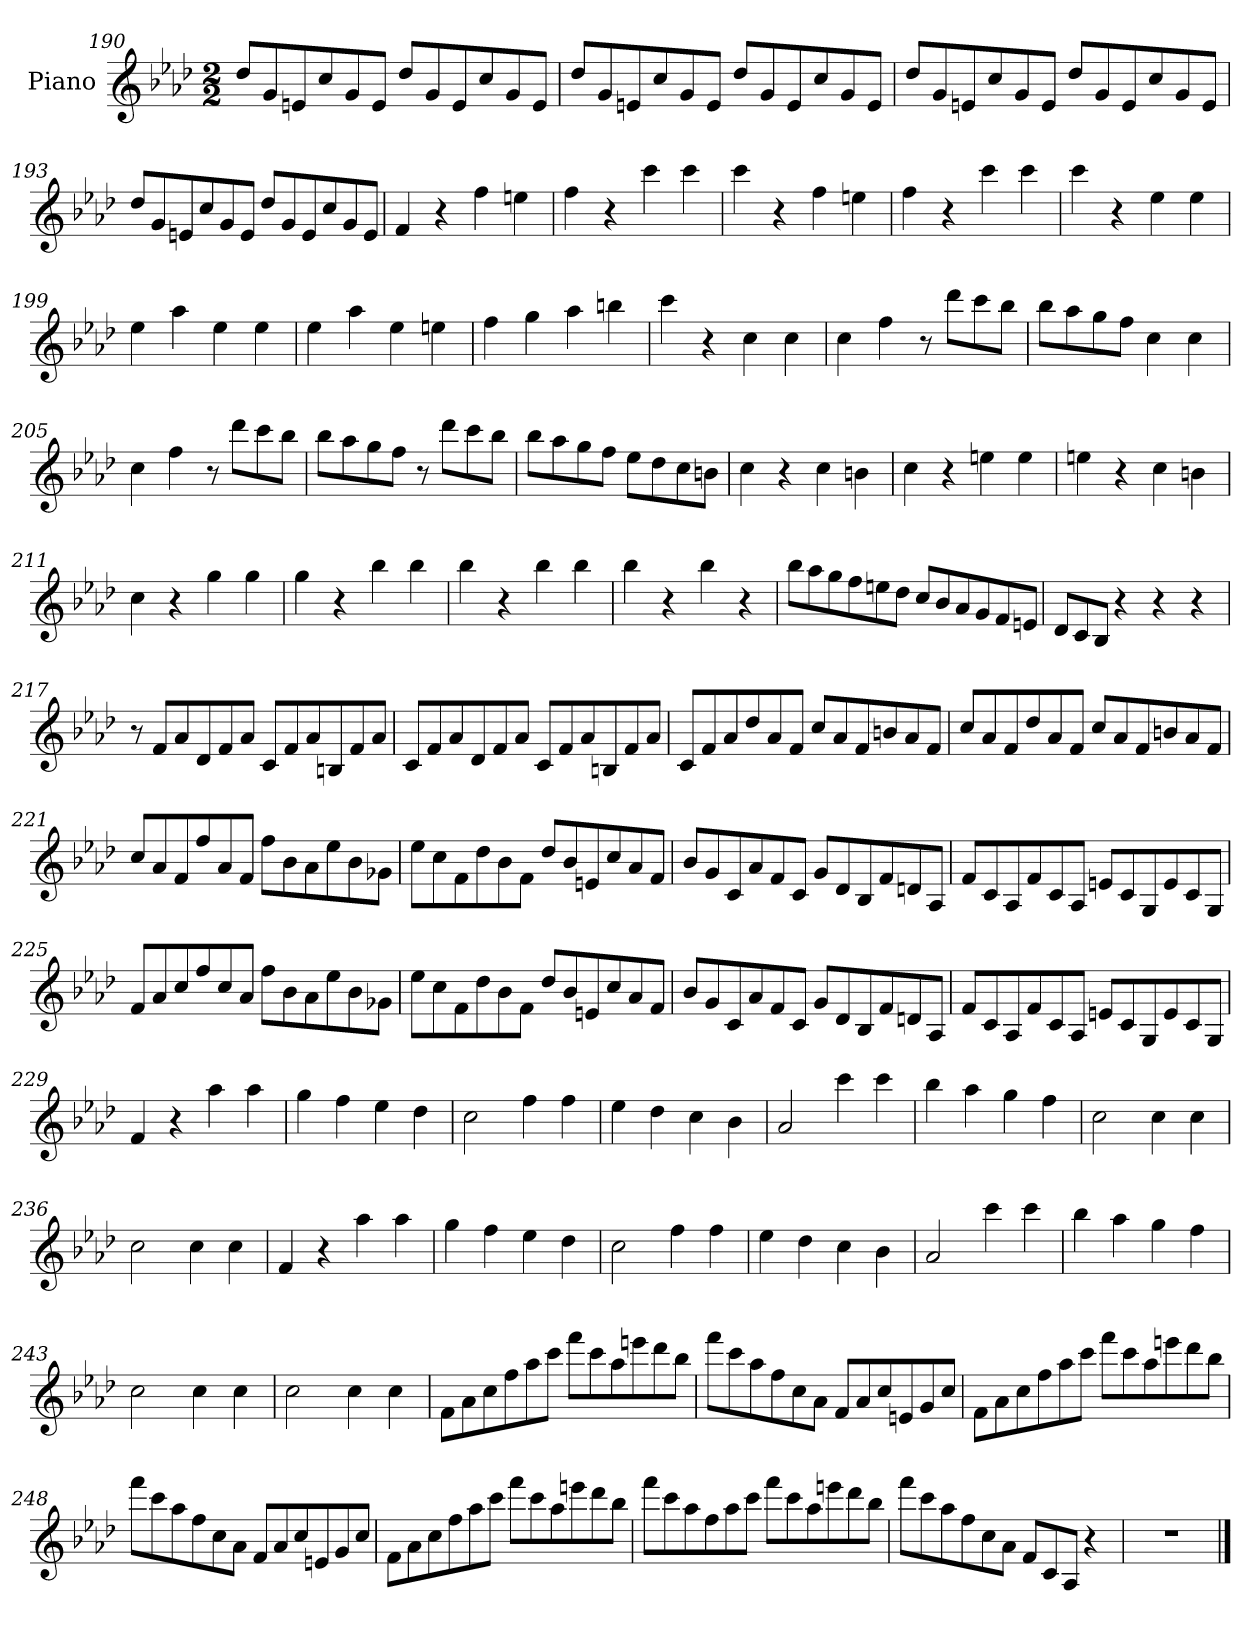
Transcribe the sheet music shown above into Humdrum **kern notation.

**kern
*part1
*staff1
*I"Piano
*I'Pno
*clefG2
*k[b-e-a-d-]
*f:
*M2/2
*Xtuplet
=190
12dd-/L
12g/
12en/
12cc/
12g/
12e/J
12dd-/L
12g/
12e/
12cc/
12g/
12e/J
=191
12dd-/L
12g/
12en/
12cc/
12g/
12e/J
12dd-/L
12g/
12e/
12cc/
12g/
12e/J
=192
12dd-/L
12g/
12en/
12cc/
12g/
12e/J
12dd-/L
12g/
12e/
12cc/
12g/
12e/J
=193
12dd-/L
12g/
12en/
12cc/
12g/
12e/J
12dd-/L
12g/
12e/
12cc/
12g/
12e/J
=194
4f
4r
4ff
4een
=195
4ff
4r
4ccc
4ccc
=196
4ccc
4r
4ff
4een
=197
4ff
4r
4ccc
4ccc
=198
4ccc
4r
4ee-
4ee-
=199
4ee-
4aa-
4ee-
4ee-
=200
4ee-
4aa-
4ee-
4een
=201
4ff
4gg
4aa-
4bbn
=202
4ccc
4r
4cc
4cc
=203
4cc
4ff
8r
8ddd-\L
8ccc\
8bb-\J
=204
8bb-\L
8aa-\
8gg\
8ff\J
4cc
4cc
=205
4cc
4ff
8r
8ddd-\L
8ccc\
8bb-\J
=206
8bb-\L
8aa-\
8gg\
8ff\J
8r
8ddd-\L
8ccc\
8bb-\J
=207
8bb-\L
8aa-\
8gg\
8ff\J
8ee-\L
8dd-\
8cc\
8bn\J
=208
4cc
4r
4cc
4bn
=209
4cc
4r
4een
4ee
=210
4een
4r
4cc
4bn
=211
4cc
4r
4gg
4gg
=212
4gg
4r
4bb-
4bb-
=213
4bb-
4r
4bb-
4bb-
=214
4bb-
4r
4bb-
4r
=215
12bb-\L
12aa-\
12gg\
12ff\
12een\
12dd-\J
12cc/L
12b-/
12a-/
12g/
12f/
12en/J
=216
12d-/L
12c/
12B-/J
4r
4r
4r
=217
12r
12f/L
12a-/
12d-/
12f/
12a-/J
12c/L
12f/
12a-/
12Bn/
12f/
12a-/J
=218
12c/L
12f/
12a-/
12d-/
12f/
12a-/J
12c/L
12f/
12a-/
12Bn/
12f/
12a-/J
=219
12c/L
12f/
12a-/
12dd-/
12a-/
12f/J
12cc/L
12a-/
12f/
12bn/
12a-/
12f/J
=220
12cc/L
12a-/
12f/
12dd-/
12a-/
12f/J
12cc/L
12a-/
12f/
12bn/
12a-/
12f/J
=221
12cc/L
12a-/
12f/
12ff/
12a-/
12f/J
12ff\L
12b-\
12a-\
12ee-\
12b-\
12g-X\J
=222
12ee-\L
12cc\
12f\
12dd-\
12b-\
12f\J
12dd-/L
12b-/
12en/
12cc/
12a-/
12f/J
=223
12b-/L
12g/
12c/
12a-/
12f/
12c/J
12g/L
12d-/
12B-/
12f/
12dn/
12A-/J
=224
12f/L
12c/
12A-/
12f/
12c/
12A-/J
12en/L
12c/
12G/
12e/
12c/
12G/J
=225
12f/L
12a-/
12cc/
12ff/
12cc/
12a-/J
12ff\L
12b-\
12a-\
12ee-\
12b-\
12g-X\J
=226
12ee-\L
12cc\
12f\
12dd-\
12b-\
12f\J
12dd-/L
12b-/
12en/
12cc/
12a-/
12f/J
=227
12b-/L
12g/
12c/
12a-/
12f/
12c/J
12g/L
12d-/
12B-/
12f/
12dn/
12A-/J
=228
12f/L
12c/
12A-/
12f/
12c/
12A-/J
12en/L
12c/
12G/
12e/
12c/
12G/J
=229
4f
4r
4aa-
4aa-
=230
4gg
4ff
4ee-
4dd-
=231
2cc
4ff
4ff
=232
4ee-
4dd-
4cc
4b-
=233
2a-
4ccc
4ccc
=234
4bb-
4aa-
4gg
4ff
=235
2cc
4cc
4cc
=236
2cc
4cc
4cc
=237
4f
4r
4aa-
4aa-
=238
4gg
4ff
4ee-
4dd-
=239
2cc
4ff
4ff
=240
4ee-
4dd-
4cc
4b-
=241
2a-
4ccc
4ccc
=242
4bb-
4aa-
4gg
4ff
=243
2cc
4cc
4cc
=244
2cc
4cc
4cc
=245
12f\L
12a-\
12cc\
12ff\
12aa-\
12ccc\J
12fff\L
12ccc\
12aa-\
12eeen\
12ddd-\
12bb-\J
=246
12fff\L
12ccc\
12aa-\
12ff\
12cc\
12a-\J
12f/L
12a-/
12cc/
12en/
12g/
12cc/J
=247
12f\L
12a-\
12cc\
12ff\
12aa-\
12ccc\J
12fff\L
12ccc\
12aa-\
12eeen\
12ddd-\
12bb-\J
=248
12fff\L
12ccc\
12aa-\
12ff\
12cc\
12a-\J
12f/L
12a-/
12cc/
12en/
12g/
12cc/J
=249
12f\L
12a-\
12cc\
12ff\
12aa-\
12ccc\J
12fff\L
12ccc\
12aa-\
12eeen\
12ddd-\
12bb-\J
=250
12fff\L
12ccc\
12aa-\
12ff\
12aa-\
12ccc\J
12fff\L
12ccc\
12aa-\
12eeen\
12ddd-\
12bb-\J
=251
12fff\L
12ccc\
12aa-\
12ff\
12cc\
12a-\J
12f/L
12c/
12A-/J
4r
=252
1r
==
*-
